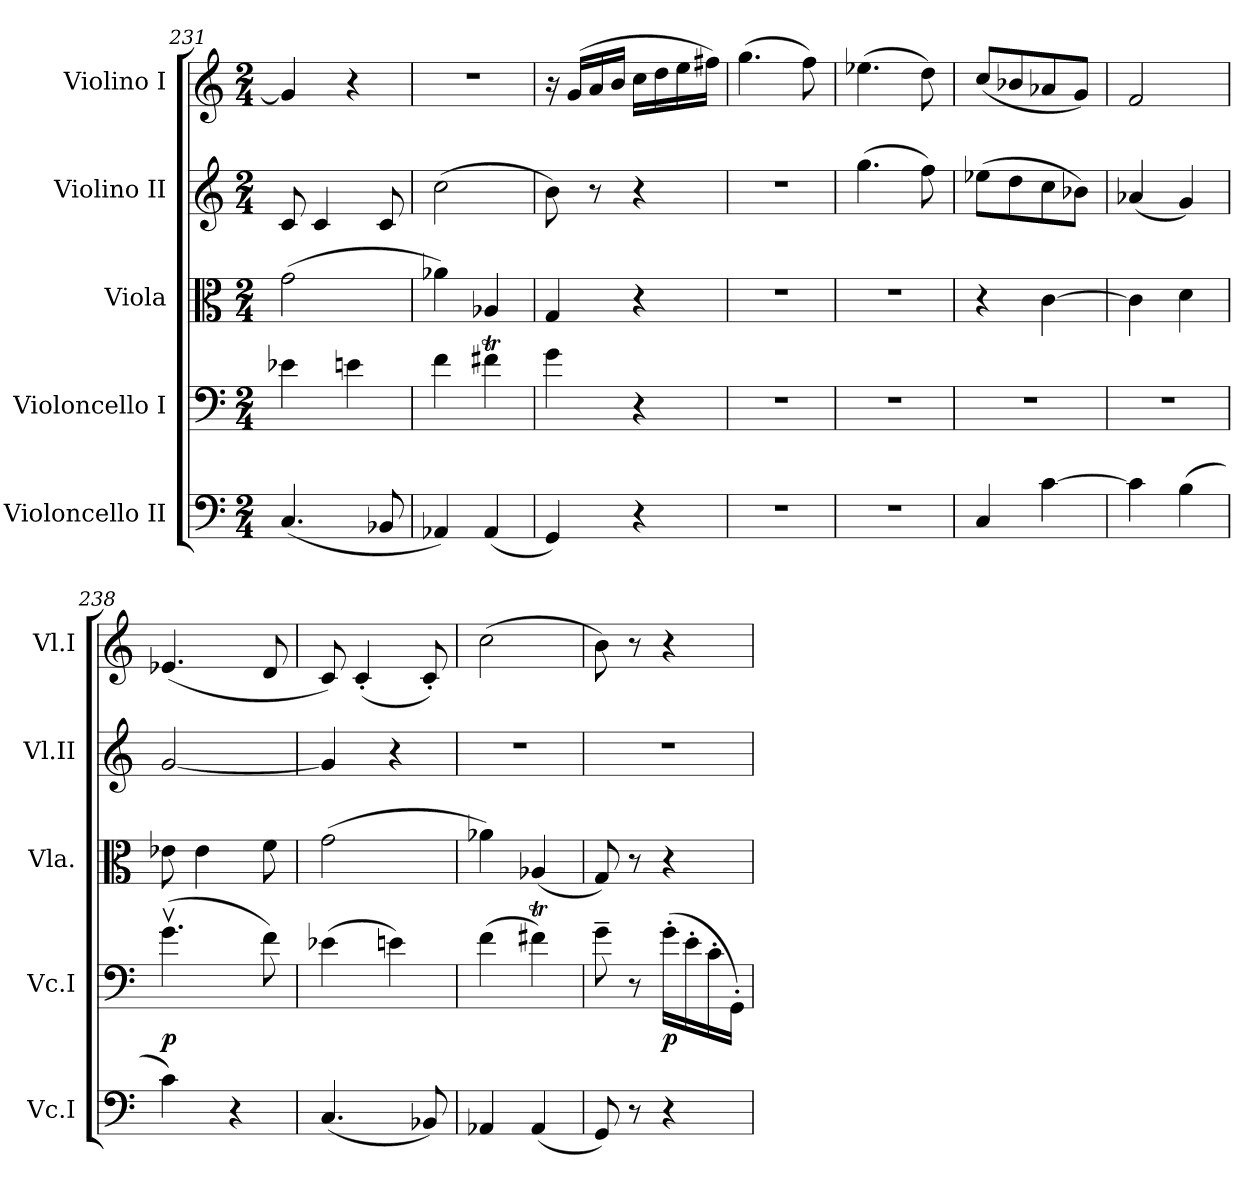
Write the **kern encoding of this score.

**kern	**kern	**dynam	**kern	**kern	**kern
*part5	*part4	*part4	*part3	*part2	*part1
*staff5	*staff4	*staff4	*staff3	*staff2	*staff1
*I"Violoncello II	*I"Violoncello I	*	*I"Viola	*I"Violino II	*I"Violino I
*I'Vc.I	*I'Vc.I	*	*I'Vla.	*I'Vl.II	*I'Vl.I
*clefF4	*clefF4	*	*clefC3	*clefG2	*clefG2
*k[]	*k[]	*	*k[]	*k[]	*k[]
*M2/4	*M2/4	*	*M2/4	*M2/4	*M2/4
=231	=231	=231	=231	=231	=231
(4.C/	4e-X\	.	(2g\	8c/	4g/]
.	.	.	.	4c/	.
.	4en\	.	.	.	4r
8BB-X/	.	.	.	8c/	.
=232	=232	=232	=232	=232	=232
4AA-X/)	4f\	.	4a-X\)	(2cc\	2r
(4AA-/	4f#Xt\	.	4A-X/	.	.
=233	=233	=233	=233	=233	=233
4GG/)	4g\	.	4G/	8b\)	16r
.	.	.	.	.	(16g/LL
.	.	.	.	8r	16a/
.	.	.	.	.	16b/JJ
4r	4r	.	4r	4r	16cc\LL
.	.	.	.	.	16dd\
.	.	.	.	.	16ee\
.	.	.	.	.	16ff#X\JJ)
!!LO:PB:g=z
=234	=234	=234	=234	=234	=234
2r	2r	.	2r	2r	(4.gg\
.	.	.	.	.	8ff\)
=235	=235	=235	=235	=235	=235
2r	2r	.	2r	(4.gg\	(4.ee-X\
.	.	.	.	8ff\)	8dd\)
=236	=236	=236	=236	=236	=236
4C/	2r	.	4r	(8ee-X\L	(8cc/L
.	.	.	.	8dd\	8b-X/
[4c\	.	.	[4c\	8cc\	8a-X/
.	.	.	.	8b-X\J)	8g/J)
=237	=237	=237	=237	=237	=237
4c\]	2r	.	4c\]	(4a-X/	2f/
(4B\	.	.	4d\	4g/)	.
=238	=238	=238	=238	=238	=238
!	!	!LO:DY:b	!	!	!
4c\)	(4.gv\	p	8e-X\	[2g/	(4.e-X/
.	.	.	4e-\	.	.
4r	.	.	.	.	.
.	8f\)	.	8f\	.	8d/
=239	=239	=239	=239	=239	=239
(4.C/	(4e-X\	.	(2g\	4g/]	8c/)
.	.	.	.	.	(4c'/
.	4en\)	.	.	4r	.
8BB-X/)	.	.	.	.	8c'/)
=240	=240	=240	=240	=240	=240
4AA-X/	(4f\	.	4a-X\)	2r	(2cc\
(4AA-/	4f#Xt\)	.	(4A-X/	.	.
=241	=241	=241	=241	=241	=241
8GG/)	8g~\	.	8G/)	2r	8b\)
8r	8r	.	8r	.	8r
!	!	!LO:DY:b	!	!	!
4r	(16g'\LL	p	4r	.	4r
.	16e'\	.	.	.	.
.	16c'\	.	.	.	.
.	16GG'\JJ)	.	.	.	.
=	=	=	=	=	=
*-	*-	*-	*-	*-	*-
